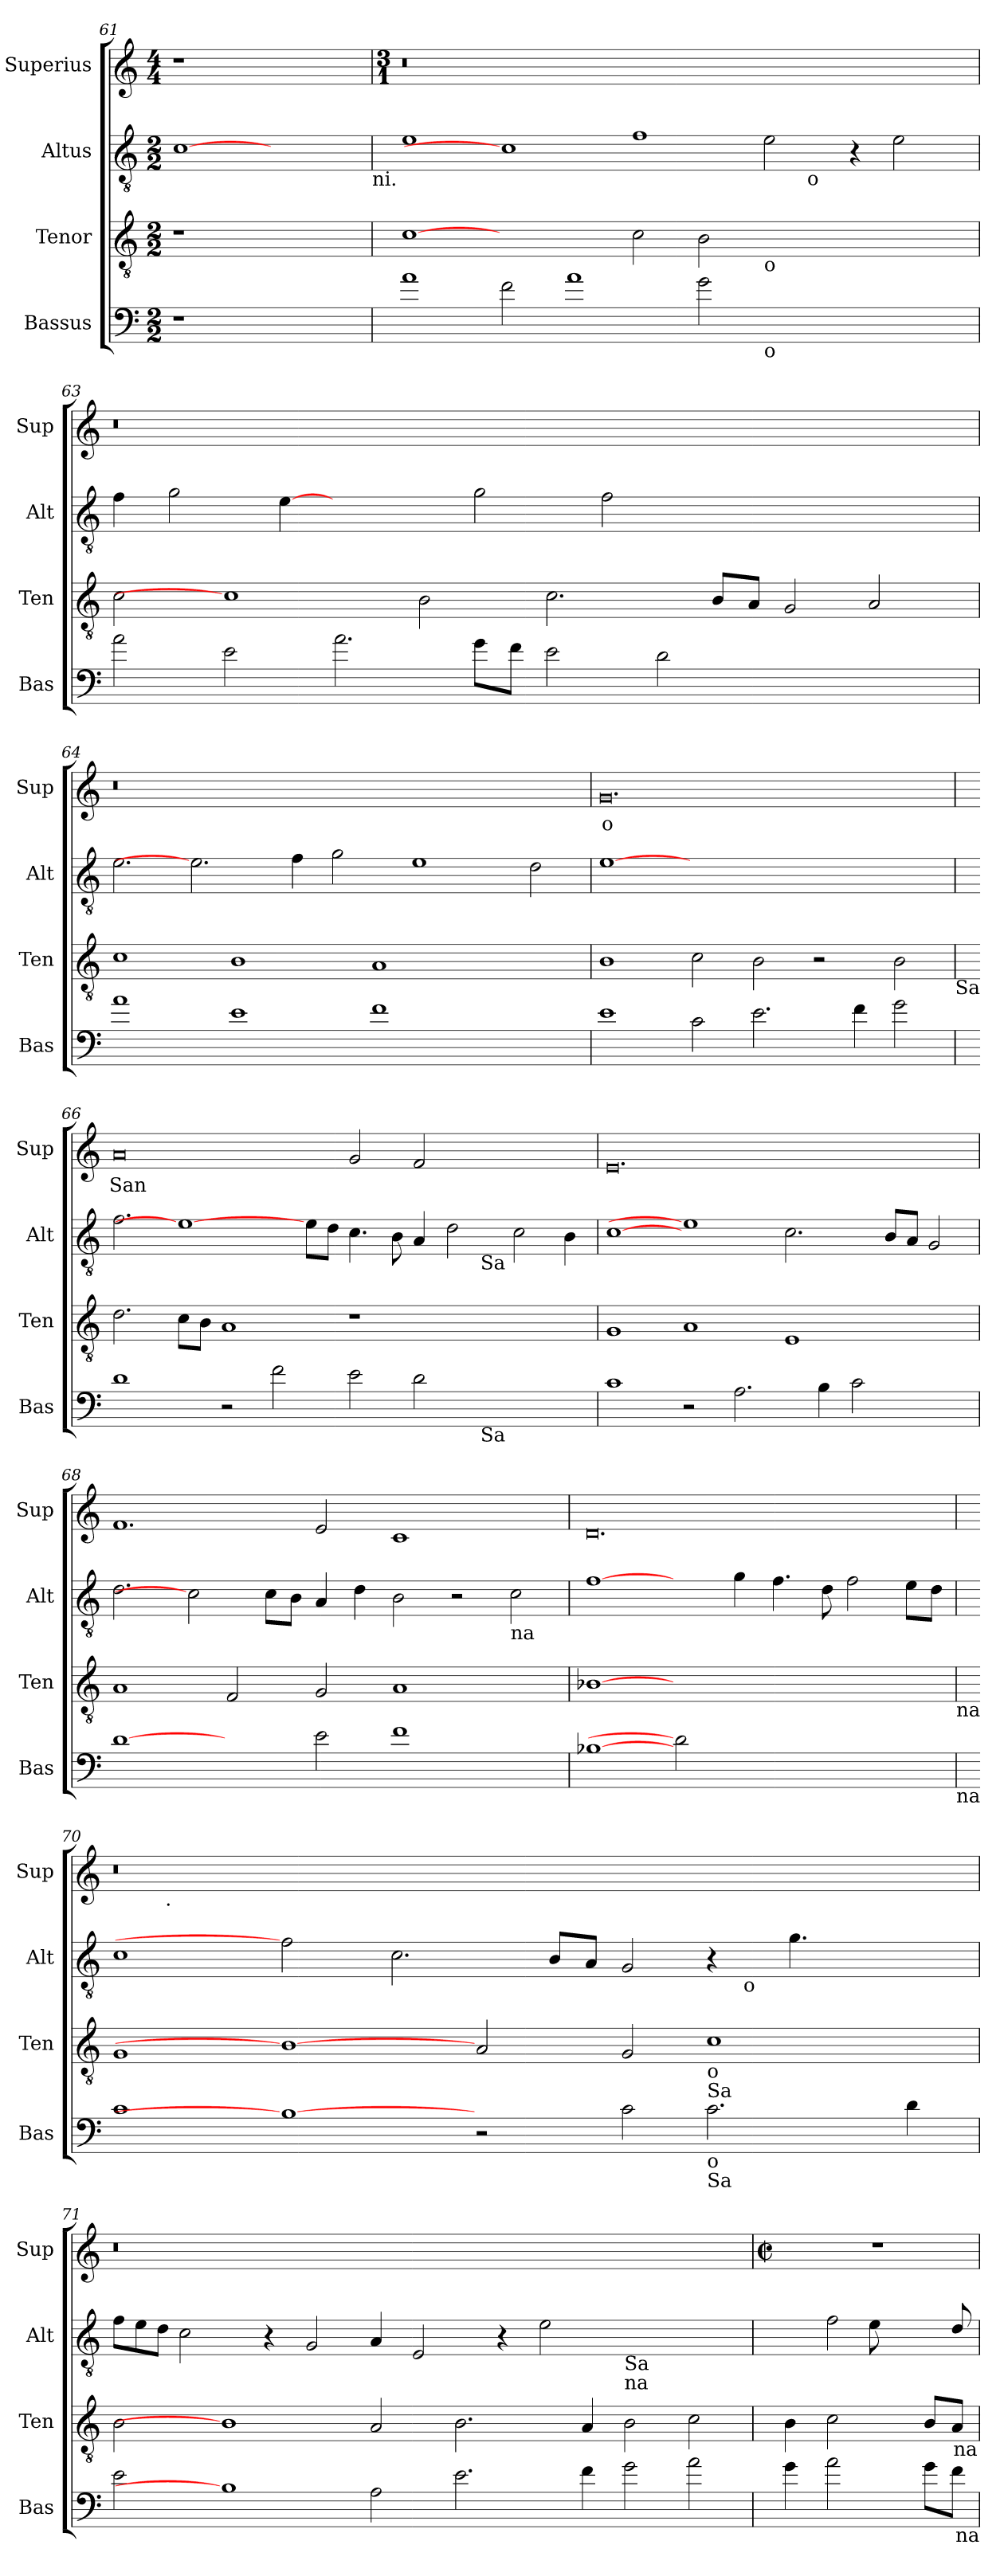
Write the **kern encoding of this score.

**kern	**kern	**kern	**kern	**text
*part4	*part3	*part2	*part1	*part1
*staff4	*staff3	*staff2	*staff1	*staff1
*I"Bassus	*I"Tenor	*I"Altus	*I"Superius	*
*I'Bas	*I'Ten	*I'Alt	*I'Sup	*
*clefF4	*clefGv2	*clefGv2	*clefG2	*
*ITrd7c12	*	*	*	*
*k[]	*k[]	*k[]	*k[]	*
*C:	*C:	*C:	*C:	*
*M2/2	*M2/2	*M2/2	*M4/4	*
=61	=61	=61	=61	=61
1r	1r	[1c	1r	.
1ryy	1ryy	1ryy	1ryy	.
!	!	!LO:TX:b:t=ni.	!	!
!!LO:LB:g=z
=62	=62	=62	=62	=62
*	*	*	*M3/1	*
*	*	*^	*	*
1A	[1c	1e	1ryy	0.r	.
2F\	1ryy	1c]	1ryy	.	.
1A	.	.	.	.	.
.	2c\	1f	1ryy	.	.
2G\	2B\	.	.	.	.
!	!LO:TX:b:t=o	!	!	!	!
!LO:TX:b:t=o	!	!	!	!	!
1ryy	1ryy	2e\	4ryy	1ryy	.
!	!	!	!LO:TX:b:t=o	!	!
.	.	.	1ryy	.	.
.	.	4r	.	.	.
.	.	2e\	.	.	.
4ryy	4ryy	.	.	4ryy	.
*	*	*v	*v	*	*
=63	=63	=63	=63	=63
2A\	2c\	4f\	0.r	.
.	.	2g\	.	.
2E\	1c]	.	.	.
.	.	[4e	.	.
2.A\	.	2.ryy	.	.
.	2B\	.	.	.
8G\L	.	2g\	.	.
8F\J	.	.	.	.
2E\	2.c\	.	.	.
.	.	2f\	.	.
2D\	.	.	.	.
.	8B/L	1ryy	.	.
.	8A/J	.	.	.
1ryy	2G/	.	1ryy	.
.	2A/	.	.	.
.	.	4ryy	.	.
=64	=64	=64	=64	=64
1A	1c	2.e\	0.r	.
.	.	2.e]	.	.
1E	1B	.	.	.
.	.	4f\	.	.
.	.	2g\	.	.
1F	1A	.	.	.
.	.	1e	.	.
2.ryy	2.ryy	.	2.ryy	.
.	.	2d\	.	.
=65	=65	=65	=65	=65
!	!	!	!	!LO:LY:b
1E	1B	[1e	0.g	o
2C\	2c\	0ryy	.	.
2.E\	2B\	.	.	.
.	2r	.	.	.
4F\	.	.	.	.
2G\	2B\	.	.	.
!	!LO:TX:b:t=Sa	!	!	!
!!LO:LB:g=z
=66	=66	=66	=66	=66
!	!	!	!	!LO:LY:b
*	*	*^	*	*
1D	2.d\	2.f\	0.ryy	0a	San
.	8c\L	1e_	.	.	.
.	8B\J	.	.	.	.
2r	1A	.	.	.	.
2F\	.	.	.	.	.
.	.	8e\L	.	.	.
.	.	8d\J	.	.	.
2E\	1r	4.c\	.	2g/	.
.	.	8B\	.	.	.
2D\	.	4A/	.	2f/	.
.	.	2d\	.	.	.
!	!	!	!LO:TX:b:t=Sa	!	!
!LO:TX:b:t=Sa	!	!	!	!	!
1ryy	1ryy	.	1ryy	1ryy	.
.	.	2c\	.	.	.
.	.	4B\	.	.	.
*	*	*v	*v	*	*
=67	=67	=67	=67	=67
1C	1G	[1c	0.e	.
2r	1A	1e]	.	.
2.AA\	.	.	.	.
.	1E	2.c\	.	.
4BB\	.	.	.	.
2C\	.	.	.	.
.	.	8B/L	.	.
.	.	8A/J	.	.
2ryy	2ryy	2G/	2ryy	.
=68	=68	=68	=68	=68
[1D	1A	2.d\	1.f	.
.	.	2c]	.	.
2ryy	2F/	.	.	.
.	.	8c\L	.	.
.	.	8B\J	.	.
2E\	2G/	4A/	2e/	.
.	.	4d\	.	.
1F	1A	2B\	1c	.
.	.	2r	.	.
!	!	!LO:TX:b:t=na	!	!
2ryy	2ryy	2c\	2ryy	.
=69	=69	=69	=69	=69
[1BB-X	[1B-X	[1f	0.d	.
2D]	0ryy	2ryy	.	.
1.ryy	.	4g\	.	.
.	.	4.f\	.	.
.	.	8d\	.	.
.	.	2f\	.	.
.	.	8e\L	.	.
.	.	8d\J	.	.
!	!LO:TX:b:t=na	!	!	!
!LO:TX:b:t=na	!	!	!	!
!!LO:PB:g=z
=70	=70	=70	=70	=70
*	*	*^	*^	*
1C	1G	1c	1ryy	0.r	8ryy	.
.	.	.	.	.	32ryy	.
!	!	!	!	!	!LO:TX:b:t=.	!
.	.	.	.	.	1ryy	.
1BB-_	1B-_	2f]	1ryy	.	.	.
.	.	.	.	.	1ryy	.
.	.	2.c\	.	.	.	.
2r	2A/	.	1ryy	.	.	.
.	.	.	.	.	1ryy	.
.	.	8B/L	.	.	.	.
.	.	8A/J	.	.	.	.
2C\	2G/	2G/	.	.	.	.
!	!LO:TX:b:t=o	!	!	!	!	!
!	!LO:TX:b:t=Sa	!	!	!	!	!
!LO:TX:b:t=o	!	!	!	!	!	!
!LO:TX:b:t=Sa	!	!	!	!	!	!
2.C\	1c	4r	8ryy	1ryy	.	.
!	!	!	!LO:TX:b:t=o	!	!	!
.	.	.	2..ryy	.	.	.
.	.	.	.	.	2ryy	.
.	.	4.g\	.	.	.	.
.	.	4.ryy	.	.	.	.
.	.	.	.	.	4ryy	.
4D\	.	.	.	.	.	.
.	.	.	.	.	16.ryy	.
*	*	*v	*v	*	*	*
*	*	*	*v	*v	*
=71	=71	=71	=71	=71
*	*	*Xtuplet	*	*
2E\	2B\	12f\L	0.r	.
.	.	12e\	.	.
.	.	12d\J	.	.
.	.	2c\	.	.
1BB-]	1B-]	.	.	.
.	.	4r	.	.
.	.	2G/	.	.
2AA\	2A/	4A/	.	.
.	.	2E/	.	.
2.E\	2.B\	.	.	.
.	.	4r	.	.
.	.	2e\	.	.
4F\	4A/	.	.	.
!	!	!LO:TX:b:t=Sa	!	!
!	!	!LO:TX:b:t=na	!	!
2G\	2B\	1ryy	1ryy	.
2A\	2c\	.	.	.
=72	=72	=72	=72	=72
*	*	*	*M2/2	*
*	*	*	*met(c|)	*
*	*	*^	*	*
4G\	4B\	4ryy	2ryy	1r	.
2A\	2c\	2f\	.	.	.
.	.	.	8e\	.	.
.	.	.	4ryy	.	.
8G\L	8B/L	4ryy	.	.	.
8F\J	8A/J	.	8d/	.	.
!	!LO:TX:b:t=na	!	!	!	!
!LO:TX:b:t=na	!	!	!	!	!
*	*	*v	*v	*	*
=	=	=	=	=
*-	*-	*-	*-	*-
